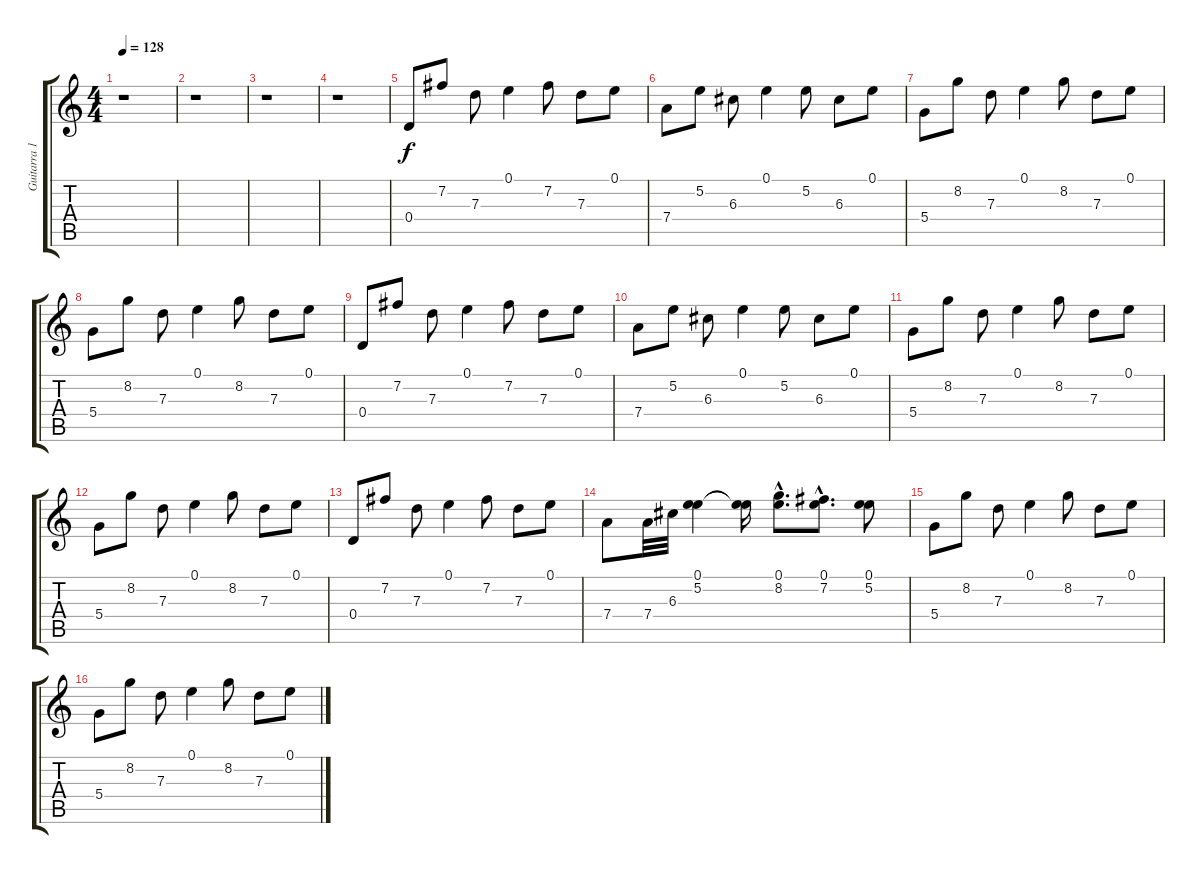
\track ("Guitarra 1" "Guitarra 1") {instrument electricguitarclean}
\staff {score tabs}
\tuning (E4 B3 G3 D3 A2 E2) {hide}
\ts (4 4)
\tempo 128
\clef g2
\ks c
r.1{dy f} |
r.1 |
r.1 |
r.1 |
0.4.8 7.2.8 7.3.8 0.1.4 7.2.8 7.3.8 0.1.8 |
7.4.8 5.2.8 6.3.8 0.1.4 5.2.8 6.3.8 0.1.8 |
5.4.8 8.2.8 7.3.8 0.1.4 8.2.8 7.3.8 0.1.8 |
5.4.8 8.2.8 7.3.8 0.1.4 8.2.8 7.3.8 0.1.8 |
0.4.8 7.2.8 7.3.8 0.1.4 7.2.8 7.3.8 0.1.8 |
7.4.8 5.2.8 6.3.8 0.1.4 5.2.8 6.3.8 0.1.8 |
5.4.8 8.2.8 7.3.8 0.1.4 8.2.8 7.3.8 0.1.8 |
5.4.8 8.2.8 7.3.8 0.1.4 8.2.8 7.3.8 0.1.8 |
0.4.8 7.2.8 7.3.8 0.1.4 7.2.8 7.3.8 0.1.8 |
7.4.8 7.4.32 6.3.32 (0.1 5.2).4 (0.1{t} 5.2{t}).16 (0.1{hac} 8.2{hac}).8{d} (0.1{hac} 7.2{hac}).8{d} (0.1 5.2).8 |
5.4.8 8.2.8 7.3.8 0.1.4 8.2.8 7.3.8 0.1.8 |
5.4.8 8.2.8 7.3.8 0.1.4 8.2.8 7.3.8 0.1.8
